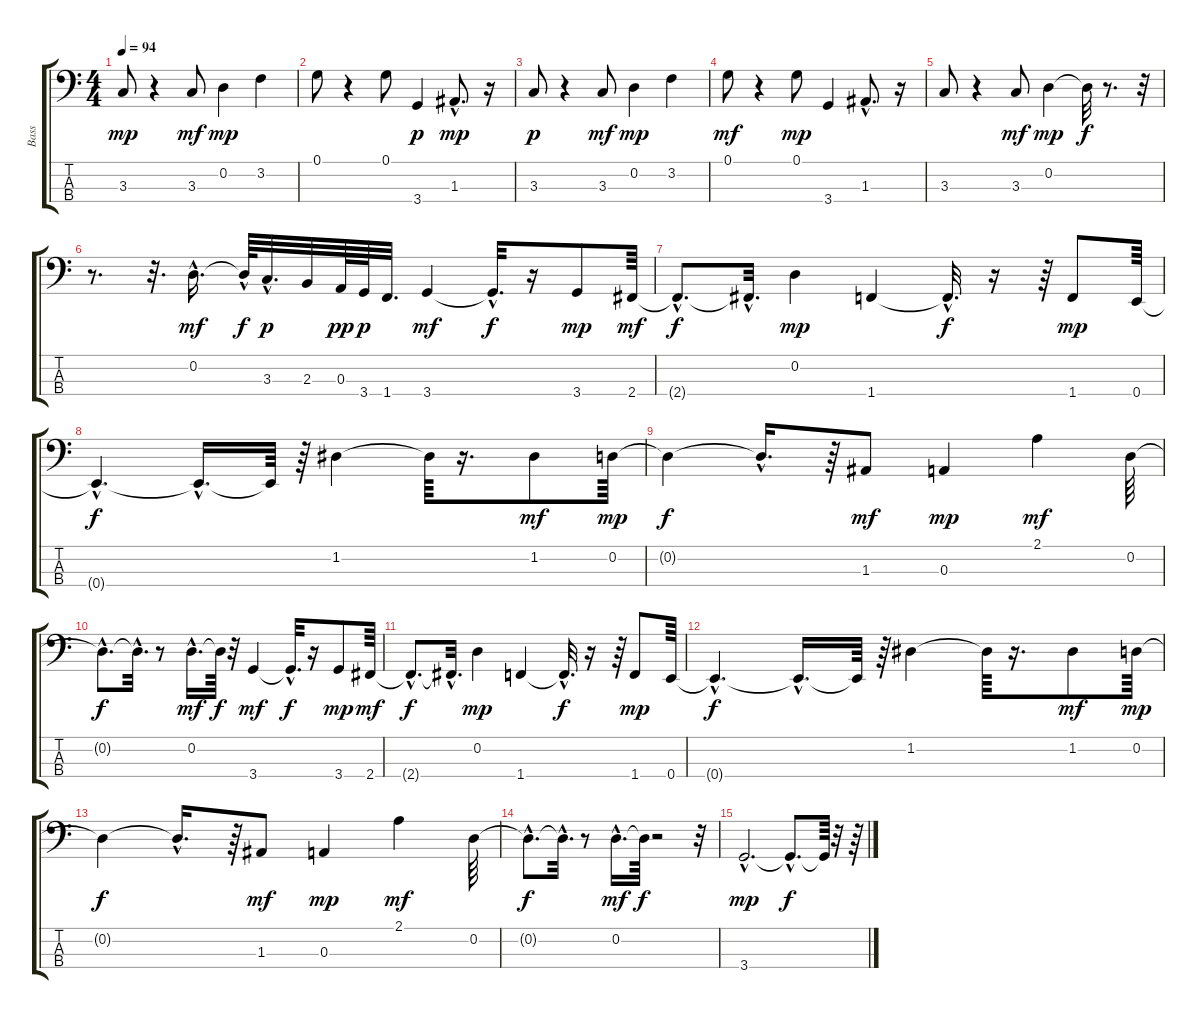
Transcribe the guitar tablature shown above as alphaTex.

\track ("Bass" "Bass") {instrument fretlessbass}
\staff {score tabs}
\tuning (G2 D2 A1 E1) {hide}
\ts (4 4)
\tempo 94
\clef f4
\ks c
3.3.8{dy mp} r.4 3.3.8{dy mf} 0.2.4{dy mp} 3.2.4 |
0.1.8 r.4 0.1.8 3.4.4{dy p} 1.3{hac}.8{d dy mp} r.16 |
3.3.8{dy p} r.4 3.3.8{dy mf} 0.2.4{dy mp} 3.2.4 |
0.1.8{dy mf} r.4 0.1.8{dy mp} 3.4.4 1.3{hac}.8{d} r.16 |
3.3.8 r.4 3.3.8{dy mf} 0.2.4{dy mp} 0.2{t}.32{dy f} r.8{d} r.32 |
r.8{d} r.32{d} 0.2{hac}.16{d dy mf} 0.2{hac t}.64{dy f} 3.3{hac}.32{d dy p} 2.3.32 0.3.64{dy pp} 3.4.64{dy p} 1.4.32{d} 3.4.4{dy mf} 3.4{hac t}.32{d dy f} r.16 3.4.8{dy mp} 2.4.64{dy mf} |
2.4{hac t}.8{d dy f} 2.4{hac t}.32{d} 0.2.4{dy mp} 1.4.4 1.4{hac t}.32{d dy f} r.16 r.64 1.4.8{dy mp} 0.4.64 |
0.4{hac t}.4{d dy f} 0.4{hac t}.16{d} 0.4{t}.64 r.64 1.2.4 1.2{t}.64 r.16{d} 1.2.8{dy mf} 0.2.64{dy mp} |
0.2{t}.4{dy f} 0.2{hac t}.16{d} r.64 1.3.8{dy mf} 0.3.4{dy mp} 2.1.4{dy mf} 0.2.64 |
0.2{hac t}.8{d dy f} 0.2{hac t}.32{d} r.8 0.2{hac}.16{d dy mf} 0.2{t}.64{dy f} r.32 3.4.4{dy mf} 3.4{hac t}.32{d dy f} r.16 3.4.8{dy mp} 2.4.64{dy mf} |
2.4{hac t}.8{d dy f} 2.4{hac t}.32{d} 0.2.4{dy mp} 1.4.4 1.4{hac t}.32{d dy f} r.16 r.64 1.4.8{dy mp} 0.4.64 |
0.4{hac t}.4{d dy f} 0.4{hac t}.16{d} 0.4{t}.64 r.64 1.2.4 1.2{t}.64 r.16{d} 1.2.8{dy mf} 0.2.64{dy mp} |
0.2{t}.4{dy f} 0.2{hac t}.16{d} r.64 1.3.8{dy mf} 0.3.4{dy mp} 2.1.4{dy mf} 0.2.64 |
0.2{hac t}.8{d dy f} 0.2{hac t}.32{d} r.8 0.2{hac}.16{d dy mf} 0.2{t}.64{dy f} r.2 r.32 |
3.4{hac}.2{d dy mp} 3.4{hac t}.8{d dy f} 3.4{t}.64 r.32 r.64
